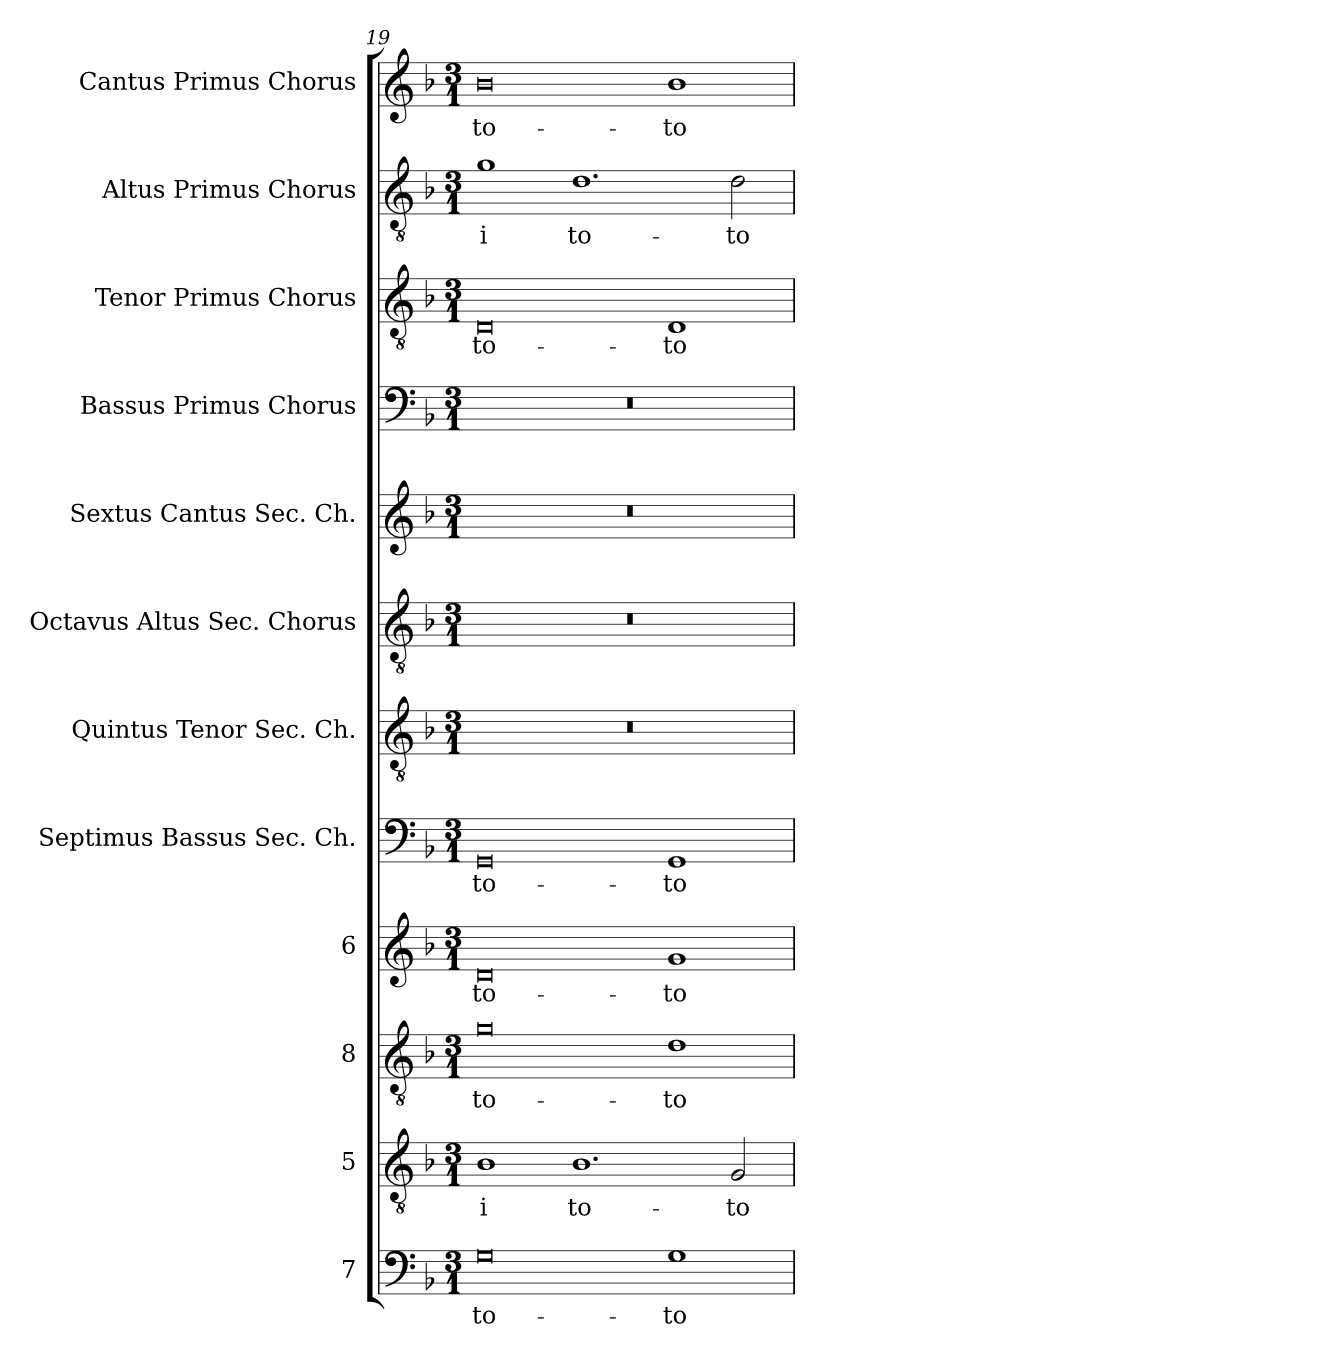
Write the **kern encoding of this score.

**kern	**text	**kern	**text	**kern	**text	**kern	**text	**kern	**text	**kern	**kern	**kern	**kern	**kern	**text	**kern	**text	**kern	**text
*part12	*part12	*part11	*part11	*part10	*part10	*part9	*part9	*part8	*part8	*part7	*part6	*part5	*part4	*part3	*part3	*part2	*part2	*part1	*part1
*staff12	*staff12	*staff11	*staff11	*staff10	*staff10	*staff9	*staff9	*staff8	*staff8	*staff7	*staff6	*staff5	*staff4	*staff3	*staff3	*staff2	*staff2	*staff1	*staff1
*I"7	*	*I"5	*	*I"8	*	*I"6	*	*I"Septimus  Bassus Sec. Ch.	*	*I"Quintus  Tenor Sec. Ch.	*I"Octavus  Altus Sec. Chorus	*I"Sextus  Cantus Sec. Ch.	*I"Bassus  Primus Chorus	*I"Tenor  Primus Chorus	*	*I"Altus  Primus Chorus	*	*I"Cantus  Primus Chorus	*
*	*	*	*	*	*	*	*	*I'B	*	*	*	*	*	*I'T	*	*I'A	*	*I'C	*
*clefF4	*	*clefGv2	*	*clefGv2	*	*clefG2	*	*clefF4	*	*clefGv2	*clefGv2	*clefG2	*clefF4	*clefGv2	*	*clefGv2	*	*clefG2	*
*k[b-]	*	*k[b-]	*	*k[b-]	*	*k[b-]	*	*k[b-]	*	*k[b-]	*k[b-]	*k[b-]	*k[b-]	*k[b-]	*	*k[b-]	*	*k[b-]	*
*F:	*	*F:	*	*F:	*	*F:	*	*F:	*	*F:	*F:	*F:	*F:	*F:	*	*F:	*	*F:	*
*M3/1	*	*M3/1	*	*M3/1	*	*M3/1	*	*M3/1	*	*M3/1	*M3/1	*M3/1	*M3/1	*M3/1	*	*M3/1	*	*M3/1	*
=19	=19	=19	=19	=19	=19	=19	=19	=19	=19	=19	=19	=19	=19	=19	=19	=19	=19	=19	=19
!	!LO:LY:b:cj	!	!LO:LY:b:cj	!	!LO:LY:b:cj	!	!LO:LY:b:cj	!	!LO:LY:b:rj	!	!	!	!	!	!LO:LY:b:cj	!	!LO:LY:b:cj	!	!LO:LY:b:cj
0G	to-	1B-	-i	0g	to-	0d	to-	0GG	to-	0.r	0.r	0.r	0.r	0D	to-	1g	-i	0b-	to-
!	!	!	!LO:LY:b:cj	!	!	!	!	!	!	!	!	!	!	!	!	!	!LO:LY:b:cj	!	!
.	.	1.B-	to-	.	.	.	.	.	.	.	.	.	.	.	.	1.d	to-	.	.
!	!LO:LY:b:cj	!	!	!	!LO:LY:b:cj	!	!LO:LY:b:cj	!	!LO:LY:b:rj	!	!	!	!	!	!LO:LY:b:cj	!	!	!	!LO:LY:b:cj
1G	-to	.	.	1d	-to	1g	-to	1GG	-to	.	.	.	.	1D	-to	.	.	1b-	-to
!	!	!	!LO:LY:b:cj	!	!	!	!	!	!	!	!	!	!	!	!	!	!LO:LY:b:cj	!	!
.	.	2G/	-to	.	.	.	.	.	.	.	.	.	.	.	.	2d\	-to	.	.
=	=	=	=	=	=	=	=	=	=	=	=	=	=	=	=	=	=	=	=
*-	*-	*-	*-	*-	*-	*-	*-	*-	*-	*-	*-	*-	*-	*-	*-	*-	*-	*-	*-
